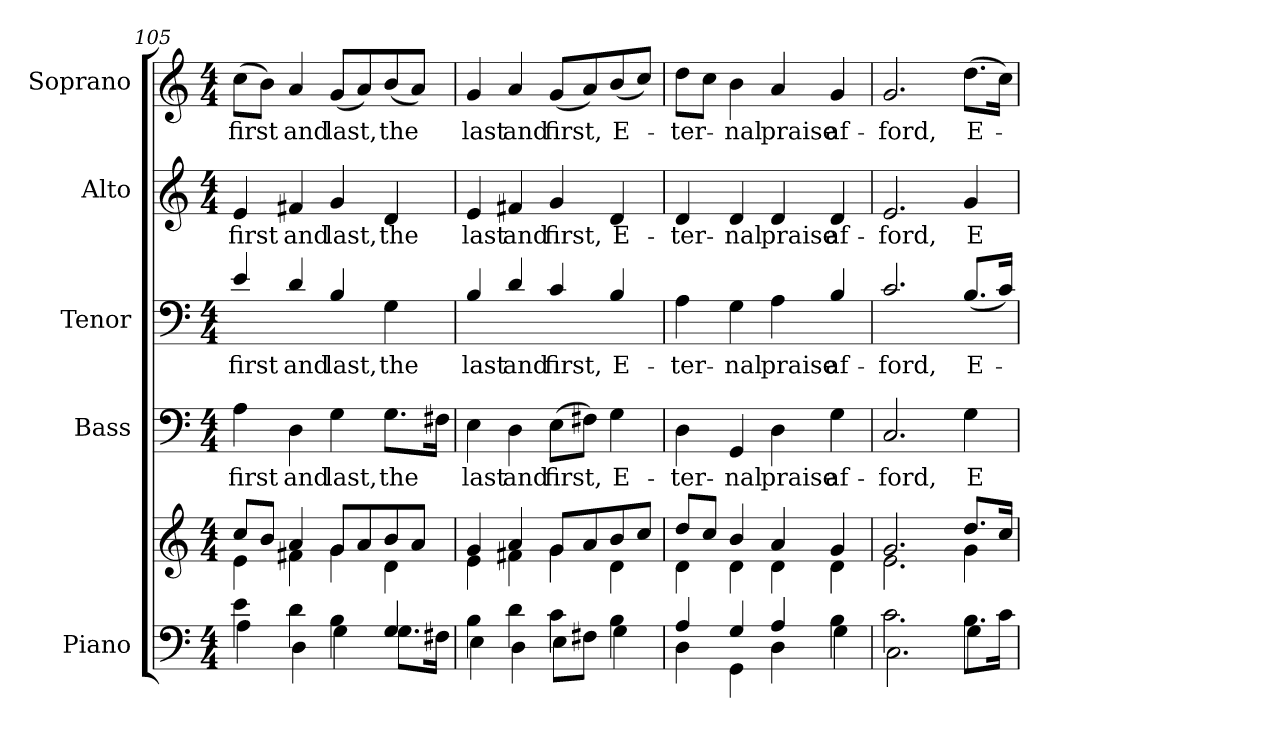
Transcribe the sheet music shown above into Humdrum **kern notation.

**kern	**kern	**kern	**text	**kern	**text	**kern	**text	**kern	**text
*part5	*part5	*part4	*part4	*part3	*part3	*part2	*part2	*part1	*part1
*staff6	*staff5	*staff4	*staff4	*staff3	*staff3	*staff2	*staff2	*staff1	*staff1
*I"Piano	*	*I"Bass	*	*I"Tenor	*	*I"Alto	*	*I"Soprano	*
*I'Pno.	*	*I'B.	*	*I'T.	*	*I'A.	*	*I'S.	*
*clefF4	*clefG2	*clefF4	*	*clefF4	*	*clefG2	*	*clefG2	*
*k[]	*k[]	*k[]	*	*k[]	*	*k[]	*	*k[]	*
*C:	*C:	*C:	*	*C:	*	*C:	*	*C:	*
*M4/4	*M4/4	*M4/4	*	*M4/4	*	*M4/4	*	*M4/4	*
=105	=105	=105	=105	=105	=105	=105	=105	=105	=105
*^	*^	*	*	*	*	*	*	*	*
!	!	!	!	!	!LO:LY:b:color=#000000	!	!	!	!	!	!
!	!	!	!	!	!	!	!LO:LY:b:color=#000000	!	!	!	!
!	!	!	!	!	!	!	!	!	!LO:LY:b:color=#000000	!	!
!	!	!	!	!	!	!	!	!	!	!	!LO:LY:b:color=#000000
4ei\	4Ai\	8cci/L	4ei\	4Ai\	first	4ei/	first	4ei/	first	(8cci\L	first
.	.	8bi/J	.	.	.	.	.	.	.	8bi\J)	.
!	!	!	!	!	!LO:LY:b:color=#000000	!	!	!	!	!	!
!	!	!	!	!	!	!	!LO:LY:b:color=#000000	!	!	!	!
!	!	!	!	!	!	!	!	!	!LO:LY:b:color=#000000	!	!
!	!	!	!	!	!	!	!	!	!	!	!LO:LY:b:color=#000000
4di\	4Di\	4ai/	4f#Xi\	4Di\	and	4di/	and	4f#Xi/	and	4ai/	and
!	!	!	!	!	!LO:LY:b:color=#000000	!	!	!	!	!	!
!	!	!	!	!	!	!	!LO:LY:b:color=#000000	!	!	!	!
!	!	!	!	!	!	!	!	!	!LO:LY:b:color=#000000	!	!
!	!	!	!	!	!	!	!	!	!	!	!LO:LY:b:color=#000000
4Bi\	4Gi\	8gi/L	4gi\	4Gi\	last,	4Bi/	last,	4gi/	last,	(8gi/L	last,
.	.	8ai/	.	.	.	.	.	.	.	8ai/)	.
!	!	!	!	!	!LO:LY:b:color=#000000	!	!	!	!	!	!
!	!	!	!	!	!	!	!LO:LY:b:color=#000000	!	!	!	!
!	!	!	!	!	!	!	!	!	!LO:LY:b:color=#000000	!	!
!	!	!	!	!	!	!	!	!	!	!	!LO:LY:b:color=#000000
4Gi/	8.Gi\L	8bi/	4di\	8.Gi\L	the	4Gi\	the	4di/	the	(8bi/	the
.	.	8ai/J	.	.	.	.	.	.	.	8ai/J)	.
.	16F#Xi\Jk	.	.	16F#Xi\Jk	.	.	.	.	.	.	.
!!LO:PB:g=z
=106	=106	=106	=106	=106	=106	=106	=106	=106	=106	=106	=106
!	!	!	!	!	!LO:LY:b:color=#000000	!	!	!	!	!	!
!	!	!	!	!	!	!	!LO:LY:b:color=#000000	!	!	!	!
!	!	!	!	!	!	!	!	!	!LO:LY:b:color=#000000	!	!
!	!	!	!	!	!	!	!	!	!	!	!LO:LY:b:color=#000000
4Bi\	4Ei\	4gi/	4ei\	4Ei\	last	4Bi/	last	4ei/	last	4gi/	last
!	!	!	!	!	!LO:LY:b:color=#000000	!	!	!	!	!	!
!	!	!	!	!	!	!	!LO:LY:b:color=#000000	!	!	!	!
!	!	!	!	!	!	!	!	!	!LO:LY:b:color=#000000	!	!
!	!	!	!	!	!	!	!	!	!	!	!LO:LY:b:color=#000000
4di\	4Di\	4ai/	4f#Xi\	4Di\	and	4di/	and	4f#Xi/	and	4ai/	and
!	!	!	!	!	!LO:LY:b:color=#000000	!	!	!	!	!	!
!	!	!	!	!	!	!	!LO:LY:b:color=#000000	!	!	!	!
!	!	!	!	!	!	!	!	!	!LO:LY:b:color=#000000	!	!
!	!	!	!	!	!	!	!	!	!	!	!LO:LY:b:color=#000000
4ci\	8Ei\L	8gi/L	4gi\	(8Ei\L	first,	4ci/	first,	4gi/	first,	(8gi/L	first,
.	8F#Xi\J	8ai/	.	8F#Xi\J)	.	.	.	.	.	8ai/)	.
!	!	!	!	!	!LO:LY:b:color=#000000	!	!	!	!	!	!
!	!	!	!	!	!	!	!LO:LY:b:color=#000000	!	!	!	!
!	!	!	!	!	!	!	!	!	!LO:LY:b:color=#000000	!	!
!	!	!	!	!	!	!	!	!	!	!	!LO:LY:b:color=#000000
4Bi\	4Gi\	8bi/	4di\	4Gi\	E-	4Bi/	E-	4di/	E-	(8bi/	E-
.	.	8cci/J	.	.	.	.	.	.	.	8cci/J)	.
=107	=107	=107	=107	=107	=107	=107	=107	=107	=107	=107	=107
!	!	!	!	!	!LO:LY:b:color=#000000	!	!	!	!	!	!
!	!	!	!	!	!	!	!LO:LY:b:color=#000000	!	!	!	!
!	!	!	!	!	!	!	!	!	!LO:LY:b:color=#000000	!	!
!	!	!	!	!	!	!	!	!	!	!	!LO:LY:b:color=#000000
4Ai/	4Di\	8ddi/L	4di\	4Di\	-ter-	4Ai\	-ter-	4di/	-ter-	8ddi\L	-ter-
.	.	8cci/J	.	.	.	.	.	.	.	8cci\J	.
!	!	!	!	!	!LO:LY:b:color=#000000	!	!	!	!	!	!
!	!	!	!	!	!	!	!LO:LY:b:color=#000000	!	!	!	!
!	!	!	!	!	!	!	!	!	!LO:LY:b:color=#000000	!	!
!	!	!	!	!	!	!	!	!	!	!	!LO:LY:b:color=#000000
4Gi/	4GGi\	4bi/	4di\	4GGi/	-nal	4Gi\	-nal	4di/	-nal	4bi\	-nal
!	!	!	!	!	!LO:LY:b:color=#000000	!	!	!	!	!	!
!	!	!	!	!	!	!	!LO:LY:b:color=#000000	!	!	!	!
!	!	!	!	!	!	!	!	!	!LO:LY:b:color=#000000	!	!
!	!	!	!	!	!	!	!	!	!	!	!LO:LY:b:color=#000000
4Ai/	4Di\	4ai/	4di\	4Di\	praise	4Ai\	praise	4di/	praise	4ai/	praise
!	!	!	!	!	!LO:LY:b:color=#000000	!	!	!	!	!	!
!	!	!	!	!	!	!	!LO:LY:b:color=#000000	!	!	!	!
!	!	!	!	!	!	!	!	!	!LO:LY:b:color=#000000	!	!
!	!	!	!	!	!	!	!	!	!	!	!LO:LY:b:color=#000000
4Bi\	4Gi\	4gi/	4di\	4Gi\	af-	4Bi/	af-	4di/	af-	4gi/	af-
=108	=108	=108	=108	=108	=108	=108	=108	=108	=108	=108	=108
!	!	!	!	!	!LO:LY:b:color=#000000	!	!	!	!	!	!
!	!	!	!	!	!	!	!LO:LY:b:color=#000000	!	!	!	!
!	!	!	!	!	!	!	!	!	!LO:LY:b:color=#000000	!	!
!	!	!	!	!	!	!	!	!	!	!	!LO:LY:b:color=#000000
2.ci\	2.Ci\	2.gi/	2.ei\	2.Ci/	-ford,	2.ci/	-ford,	2.ei/	-ford,	2.gi/	-ford,
!	!	!	!	!	!LO:LY:b:color=#000000	!	!	!	!	!	!
!	!	!	!	!	!	!	!LO:LY:b:color=#000000	!	!	!	!
!	!	!	!	!	!	!	!	!	!LO:LY:b:color=#000000	!	!
!	!	!	!	!	!	!	!	!	!	!	!LO:LY:b:color=#000000
8.Bi\L	4Gi\	8.ddi/L	4gi\	4Gi\	E-	(8.Bi/L	E-	4gi/	E-	(8.ddi\L	E-
16ci\Jk	.	16cci/Jk	.	.	.	16ci/Jk)	.	.	.	16cci\Jk)	.
*v	*v	*	*	*	*	*	*	*	*	*	*
*	*v	*v	*	*	*	*	*	*	*	*
=	=	=	=	=	=	=	=	=	=
*-	*-	*-	*-	*-	*-	*-	*-	*-	*-
